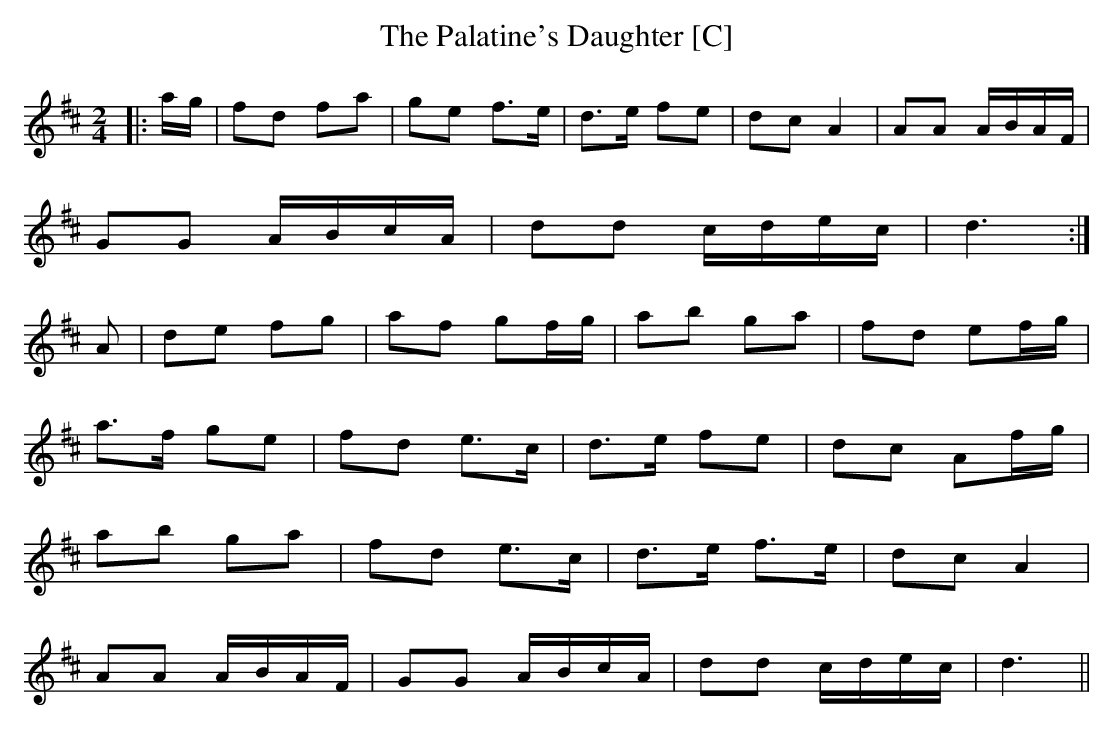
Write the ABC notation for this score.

X:1
T:Palatine's Daughter [C], The
M:2/4
L:1/8
K:D
|: a/g/ | fd fa | ge f>e | d>e fe | dc A2 | AA A/B/A/F/ |
GG A/B/c/A/ | dd c/d/e/c/ | d3 :|
A | de fg | af gf/g/ | ab ga | fd ef/g/ |
a>f ge | fd e>c | d>e fe | dc Af/g/ |
ab ga | fd e>c | d>e f>e | dc A2 |
AA A/B/A/F/ | GG A/B/c/A/ | dd c/d/e/c/ | d3 ||
